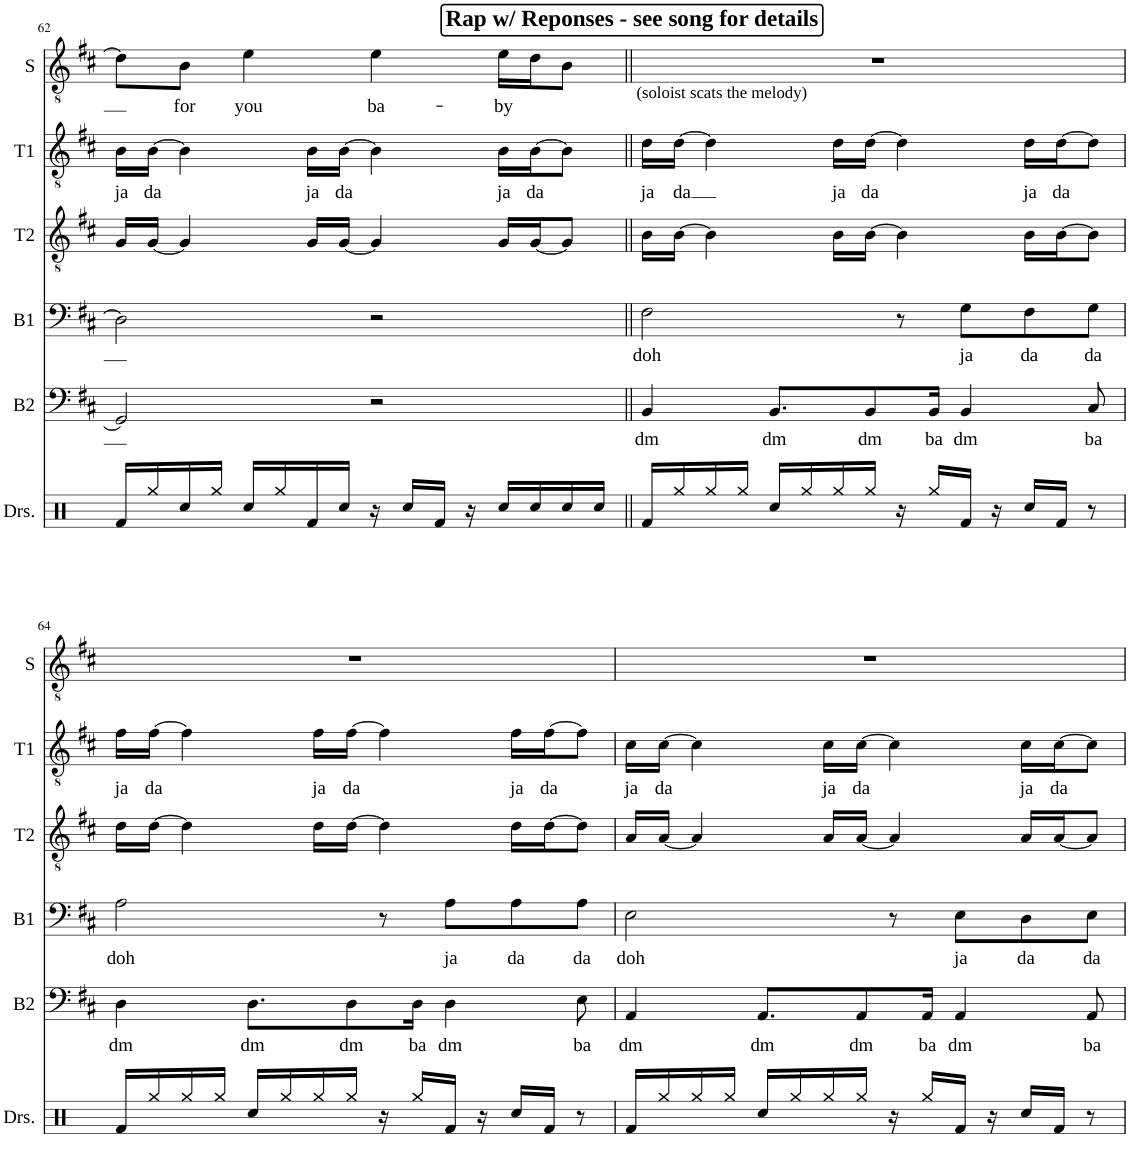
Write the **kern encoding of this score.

**kern	**kern	**text	**kern	**text	**kern	**kern	**text	**kern	**text
*part6	*part5	*part5	*part4	*part4	*part3	*part2	*part2	*part1	*part1
*staff6	*staff5	*staff5	*staff4	*staff4	*staff3	*staff2	*staff2	*staff1	*staff1
*I"Drumset	*I"Bass	*	*I"Baritone	*	*I"Tenor 2	*I"Tenor 1	*	*I"Solo	*
*I'Drs.	*I'B2	*	*I'B1	*	*I'T2	*I'T1	*	*I'S	*
!!LO:PB:g=z
*clefX	*clefF4	*	*clefF4	*	*clefGv2	*clefGv2	*	*clefGv2	*
*k[]	*k[f#c#]	*	*k[f#c#]	*	*k[f#c#]	*k[f#c#]	*	*k[f#c#]	*
*M4/4	*M4/4	*	*M4/4	*	*M4/4	*M4/4	*	*M4/4	*
=62	=62	=62	=62	=62	=62	=62	=62	=62	=62
!	!	!	!	!	!	!	!LO:LY:b	!	!
16Rf/LL	2GG/]	.	2D\]	.	16G/LL	16B\LL	ja	8d\L]	.
!	!	!	!	!	!	!	!LO:LY:b	!	!
16Rgg/	.	.	.	.	[16G/JJ	[16B\JJ	da	.	.
!	!	!	!	!	!	!	!	!	!LO:LY:b
16Rcc/	.	.	.	.	4G/]	4B\]	.	8B\J	for
16Rgg/JJ	.	.	.	.	.	.	.	.	.
!	!	!	!	!	!	!	!	!	!LO:LY:b
16Rcc/LL	.	.	.	.	.	.	.	4e\	you
16Rgg/	.	.	.	.	.	.	.	.	.
!	!	!	!	!	!	!	!LO:LY:b	!	!
16Rf/	.	.	.	.	16G/LL	16B\LL	ja	.	.
!	!	!	!	!	!	!	!LO:LY:b	!	!
16Rcc/JJ	.	.	.	.	[16G/JJ	[16B\JJ	da	.	.
!	!	!	!	!	!	!	!	!	!LO:LY:b
16r	2r	.	2r	.	4G/]	4B\]	.	4e\	ba-
16Rcc/LL	.	.	.	.	.	.	.	.	.
16Rf/JJ	.	.	.	.	.	.	.	.	.
16r	.	.	.	.	.	.	.	.	.
!	!	!	!	!	!	!	!LO:LY:b	!	!LO:LY:b
16Rcc/LL	.	.	.	.	16G/LL	16B\LL	ja	16e\LL	-by
!	!	!	!	!	!	!	!LO:LY:b	!	!
16Rcc/	.	.	.	.	[16G/J	[16B\J	da	16d\J	.
16Rcc/	.	.	.	.	8G/J]	8B\J]	.	8B\J	.
16Rcc/JJ	.	.	.	.	.	.	.	.	.
!!LO:REH:place=s1:a:B:cj:fs=14.2249:t=Rap w/ Reponses - see song for details
=63||	=63||	=63||	=63||	=63||	=63||	=63||	=63||	=63||	=63||
!	!	!	!	!	!	!	!	!LO:TX:b:t=(soloist scats the melody)	!
!	!	!LO:LY:b	!	!LO:LY:b	!	!	!LO:LY:b	!	!
16Rf/LL	4BB/	dm	2F#\	doh	16B\LL	16d\LL	ja	1r	.
!	!	!	!	!	!	!	!LO:LY:b	!	!
16Rgg/	.	.	.	.	[16B\JJ	[16d\JJ	da	.	.
16Rgg/	.	.	.	.	4B\]	4d\]	.	.	.
16Rgg/JJ	.	.	.	.	.	.	.	.	.
!	!	!LO:LY:b	!	!	!	!	!	!	!
16Rcc/LL	8.BB/L	dm	.	.	.	.	.	.	.
16Rgg/	.	.	.	.	.	.	.	.	.
!	!	!	!	!	!	!	!LO:LY:b	!	!
16Rgg/	.	.	.	.	16B\LL	16d\LL	ja	.	.
!	!	!LO:LY:b	!	!	!	!	!LO:LY:b	!	!
16Rgg/JJ	8BB/	dm	.	.	[16B\JJ	[16d\JJ	da	.	.
16r	.	.	8r	.	4B\]	4d\]	.	.	.
!	!	!LO:LY:b	!	!	!	!	!	!	!
16Rgg/LL	16BB/Jk	ba	.	.	.	.	.	.	.
!	!	!LO:LY:b	!	!LO:LY:b	!	!	!	!	!
16Rf/JJ	4BB/	dm	8G\L	ja	.	.	.	.	.
16r	.	.	.	.	.	.	.	.	.
!	!	!	!	!LO:LY:b	!	!	!LO:LY:b	!	!
16Rcc/LL	.	.	8F#\	da	16B\LL	16d\LL	ja	.	.
!	!	!	!	!	!	!	!LO:LY:b	!	!
16Rf/JJ	.	.	.	.	[16B\J	[16d\J	da	.	.
!	!	!LO:LY:b	!	!LO:LY:b	!	!	!	!	!
8r	8C#/	ba	8G\J	da	8B\J]	8d\J]	.	.	.
!!LO:LB:g=z
=64	=64	=64	=64	=64	=64	=64	=64	=64	=64
!	!	!LO:LY:b	!	!LO:LY:b	!	!	!LO:LY:b	!	!
16Rf/LL	4D\	dm	2A\	doh	16d\LL	16f#\LL	ja	1r	.
!	!	!	!	!	!	!	!LO:LY:b	!	!
16Rgg/	.	.	.	.	[16d\JJ	[16f#\JJ	da	.	.
16Rgg/	.	.	.	.	4d\]	4f#\]	.	.	.
16Rgg/JJ	.	.	.	.	.	.	.	.	.
!	!	!LO:LY:b	!	!	!	!	!	!	!
16Rcc/LL	8.D\L	dm	.	.	.	.	.	.	.
16Rgg/	.	.	.	.	.	.	.	.	.
!	!	!	!	!	!	!	!LO:LY:b	!	!
16Rgg/	.	.	.	.	16d\LL	16f#\LL	ja	.	.
!	!	!LO:LY:b	!	!	!	!	!LO:LY:b	!	!
16Rgg/JJ	8D\	dm	.	.	[16d\JJ	[16f#\JJ	da	.	.
16r	.	.	8r	.	4d\]	4f#\]	.	.	.
!	!	!LO:LY:b	!	!	!	!	!	!	!
16Rgg/LL	16D\Jk	ba	.	.	.	.	.	.	.
!	!	!LO:LY:b	!	!LO:LY:b	!	!	!	!	!
16Rf/JJ	4D\	dm	8A\L	ja	.	.	.	.	.
16r	.	.	.	.	.	.	.	.	.
!	!	!	!	!LO:LY:b	!	!	!LO:LY:b	!	!
16Rcc/LL	.	.	8A\	da	16d\LL	16f#\LL	ja	.	.
!	!	!	!	!	!	!	!LO:LY:b	!	!
16Rf/JJ	.	.	.	.	[16d\J	[16f#\J	da	.	.
!	!	!LO:LY:b	!	!LO:LY:b	!	!	!	!	!
8r	8E\	ba	8A\J	da	8d\J]	8f#\J]	.	.	.
=65	=65	=65	=65	=65	=65	=65	=65	=65	=65
!	!	!LO:LY:b	!	!LO:LY:b	!	!	!LO:LY:b	!	!
16Rf/LL	4AA/	dm	2E\	doh	16A/LL	16c#\LL	ja	1r	.
!	!	!	!	!	!	!	!LO:LY:b	!	!
16Rgg/	.	.	.	.	[16A/JJ	[16c#\JJ	da	.	.
16Rgg/	.	.	.	.	4A/]	4c#\]	.	.	.
16Rgg/JJ	.	.	.	.	.	.	.	.	.
!	!	!LO:LY:b	!	!	!	!	!	!	!
16Rcc/LL	8.AA/L	dm	.	.	.	.	.	.	.
16Rgg/	.	.	.	.	.	.	.	.	.
!	!	!	!	!	!	!	!LO:LY:b	!	!
16Rgg/	.	.	.	.	16A/LL	16c#\LL	ja	.	.
!	!	!LO:LY:b	!	!	!	!	!LO:LY:b	!	!
16Rgg/JJ	8AA/	dm	.	.	[16A/JJ	[16c#\JJ	da	.	.
16r	.	.	8r	.	4A/]	4c#\]	.	.	.
!	!	!LO:LY:b	!	!	!	!	!	!	!
16Rgg/LL	16AA/Jk	ba	.	.	.	.	.	.	.
!	!	!LO:LY:b	!	!LO:LY:b	!	!	!	!	!
16Rf/JJ	4AA/	dm	8E\L	ja	.	.	.	.	.
16r	.	.	.	.	.	.	.	.	.
!	!	!	!	!LO:LY:b	!	!	!LO:LY:b	!	!
16Rcc/LL	.	.	8D\	da	16A/LL	16c#\LL	ja	.	.
!	!	!	!	!	!	!	!LO:LY:b	!	!
16Rf/JJ	.	.	.	.	[16A/J	[16c#\J	da	.	.
!	!	!LO:LY:b	!	!LO:LY:b	!	!	!	!	!
8r	8AA/	ba	8E\J	da	8A/J]	8c#\J]	.	.	.
=	=	=	=	=	=	=	=	=	=
*-	*-	*-	*-	*-	*-	*-	*-	*-	*-
